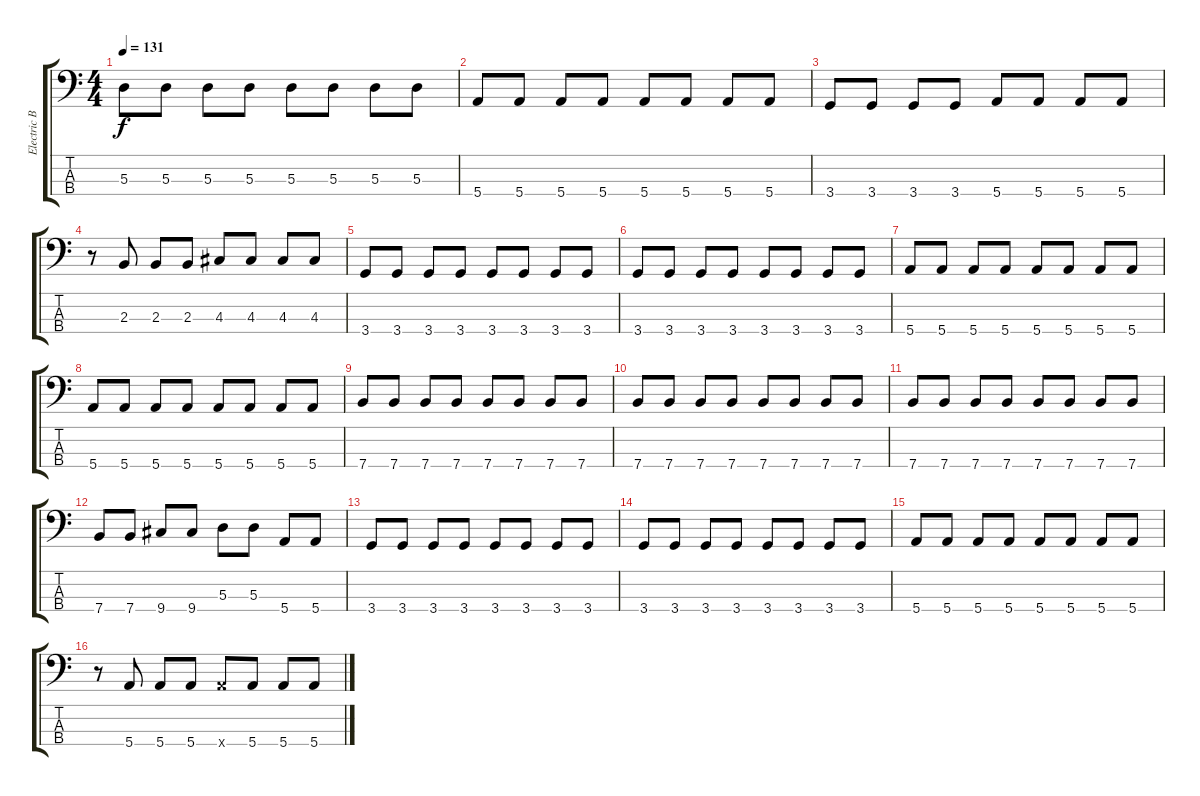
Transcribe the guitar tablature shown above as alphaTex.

\track ("Electric Bass" "Electric B") {instrument electricbassfinger}
\staff {score tabs}
\tuning (G2 D2 A1 E1) {hide}
\ts (4 4)
\tempo 131
\clef f4
\ks c
5.3.8{dy f} 5.3.8 5.3.8 5.3.8 5.3.8 5.3.8 5.3.8 5.3.8 |
5.4.8 5.4.8 5.4.8 5.4.8 5.4.8 5.4.8 5.4.8 5.4.8 |
3.4.8 3.4.8 3.4.8 3.4.8 5.4.8 5.4.8 5.4.8 5.4.8 |
r.8 2.3.8 2.3.8 2.3.8 4.3.8 4.3.8 4.3.8 4.3.8 |
3.4.8 3.4.8 3.4.8 3.4.8 3.4.8 3.4.8 3.4.8 3.4.8 |
3.4.8 3.4.8 3.4.8 3.4.8 3.4.8 3.4.8 3.4.8 3.4.8 |
5.4.8 5.4.8 5.4.8 5.4.8 5.4.8 5.4.8 5.4.8 5.4.8 |
5.4.8 5.4.8 5.4.8 5.4.8 5.4.8 5.4.8 5.4.8 5.4.8 |
7.4.8 7.4.8 7.4.8 7.4.8 7.4.8 7.4.8 7.4.8 7.4.8 |
7.4.8 7.4.8 7.4.8 7.4.8 7.4.8 7.4.8 7.4.8 7.4.8 |
7.4.8 7.4.8 7.4.8 7.4.8 7.4.8 7.4.8 7.4.8 7.4.8 |
7.4.8 7.4.8 9.4.8 9.4.8 5.3.8 5.3.8 5.4.8 5.4.8 |
3.4.8 3.4.8 3.4.8 3.4.8 3.4.8 3.4.8 3.4.8 3.4.8 |
3.4.8 3.4.8 3.4.8 3.4.8 3.4.8 3.4.8 3.4.8 3.4.8 |
5.4.8 5.4.8 5.4.8 5.4.8 5.4.8 5.4.8 5.4.8 5.4.8 |
r.8 5.4.8 5.4.8 5.4.8 5.4{x}.8 5.4.8 5.4.8 5.4.8
